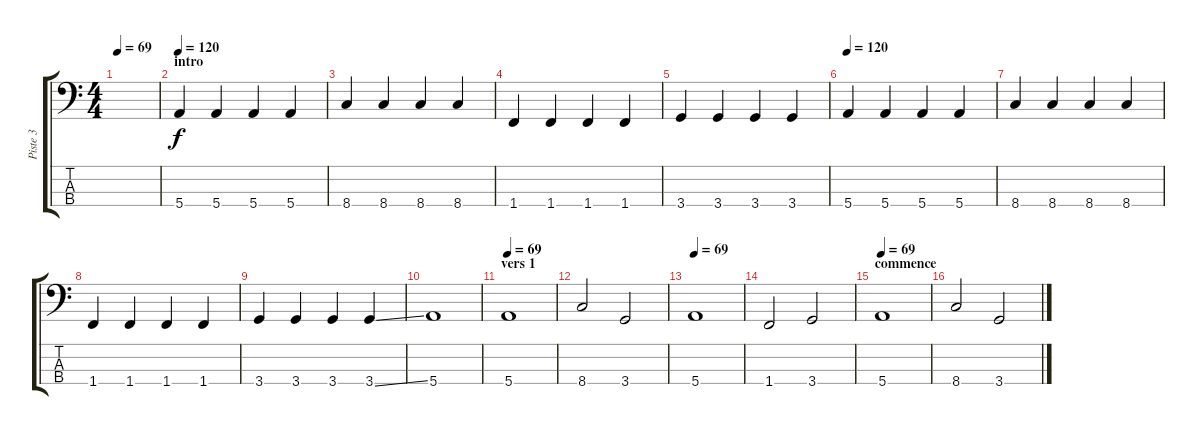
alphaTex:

\track ("Piste 3" "Piste 3") {instrument electricbassfinger}
\staff {score tabs}
\tuning (G2 D2 A1 E1) {hide}
\ts (4 4)
\tempo 69
\clef f4
\ks c
|
\section ("" "intro")
\tempo 120
5.4.4 5.4.4 5.4.4 5.4.4 |
8.4.4 8.4.4 8.4.4 8.4.4 |
1.4.4 1.4.4 1.4.4 1.4.4 |
3.4.4 3.4.4 3.4.4 3.4.4 |
\tempo 120
5.4.4 5.4.4 5.4.4 5.4.4 |
8.4.4 8.4.4 8.4.4 8.4.4 |
1.4.4 1.4.4 1.4.4 1.4.4 |
3.4.4 3.4.4 3.4.4 3.4{ss}.4 |
5.4.1 |
\section ("" "vers 1")
\tempo 69
5.4.1{instrument electricbasspick} |
8.4.2 3.4.2 |
\tempo 69
5.4.1 |
1.4.2 3.4.2 |
\section ("" "commence")
\tempo 69
5.4.1 |
8.4.2 3.4.2
